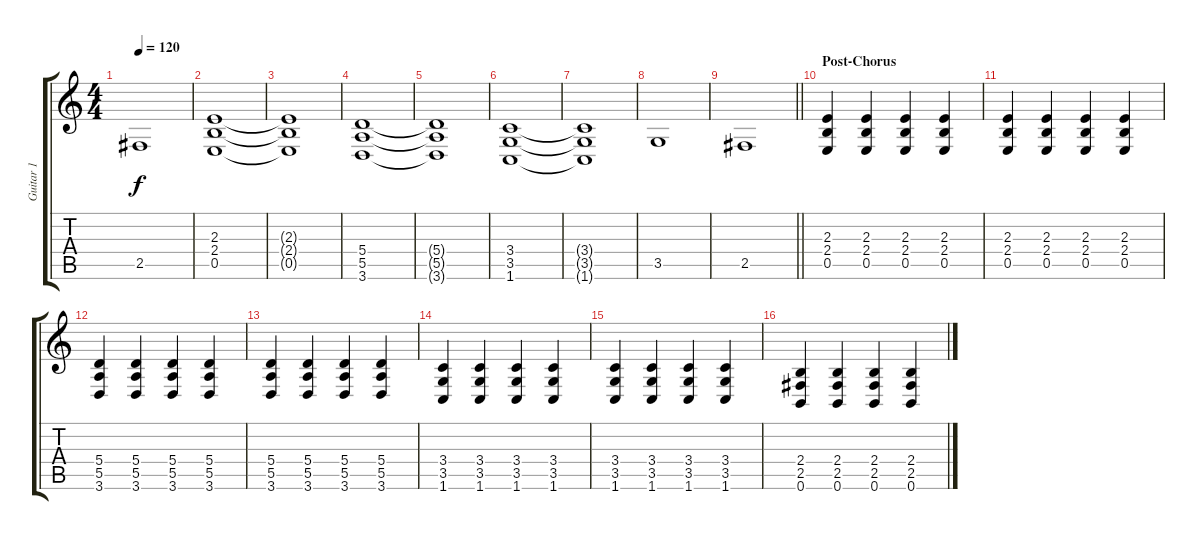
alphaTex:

\track ("Guitar 1" "Guitar 1") {instrument distortionguitar}
\staff {score tabs}
\tuning (B3 Gb3 D3 A2 E2 B1) {hide}
\ts (4 4)
\tempo 120
\clef g2
\ks c
2.5.1{dy f} |
(2.3 2.4 0.5).1 |
(2.3{t} 2.4{t} 0.5{t}).1 |
(5.4 5.5 3.6).1 |
(5.4{t} 5.5{t} 3.6{t}).1 |
(3.4 3.5 1.6).1 |
(3.4{t} 3.5{t} 1.6{t}).1 |
3.5.1 |
\barLineRight lightlight
2.5.1 |
\section ("" "Post-Chorus")
(2.3 2.4 0.5).4 (2.3 2.4 0.5).4 (2.3 2.4 0.5).4 (2.3 2.4 0.5).4 |
(2.3 2.4 0.5).4 (2.3 2.4 0.5).4 (2.3 2.4 0.5).4 (2.3 2.4 0.5).4 |
(5.4 5.5 3.6).4 (5.4 5.5 3.6).4 (5.4 5.5 3.6).4 (5.4 5.5 3.6).4 |
(5.4 5.5 3.6).4 (5.4 5.5 3.6).4 (5.4 5.5 3.6).4 (5.4 5.5 3.6).4 |
(3.4 3.5 1.6).4 (3.4 3.5 1.6).4 (3.4 3.5 1.6).4 (3.4 3.5 1.6).4 |
(3.4 3.5 1.6).4 (3.4 3.5 1.6).4 (3.4 3.5 1.6).4 (3.4 3.5 1.6).4 |
(2.4 2.5 0.6).4 (2.4 2.5 0.6).4 (2.4 2.5 0.6).4 (2.4 2.5 0.6).4
